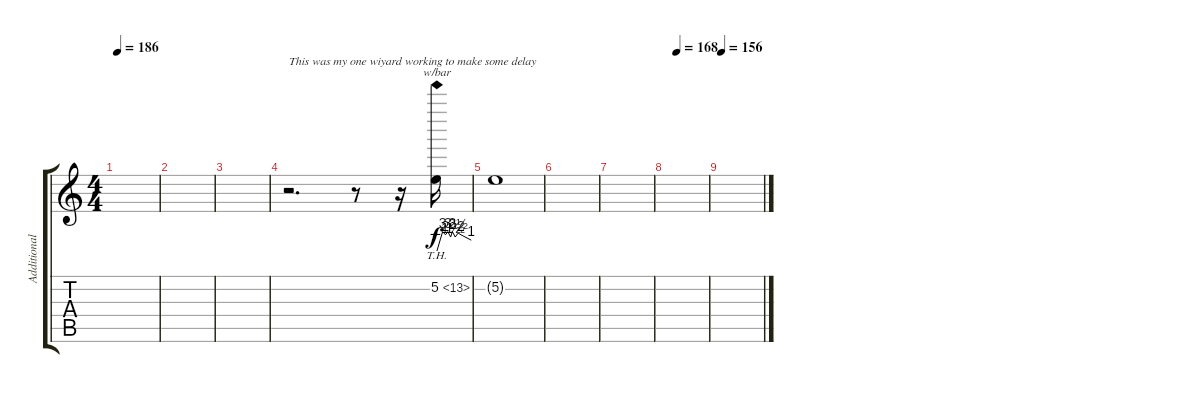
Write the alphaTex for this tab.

\track ("Additional guitar" "Additional") {instrument overdrivenguitar}
\staff {score tabs}
\tuning (E4 B3 G3 D3 A2 E2) {hide}
\ts (4 4)
\tempo 186
\clef g2
\ks c
|
|
|
r.2{d txt "This was my one wiyard working to make some delay "} r.8 r.16 5.2{th 8}.16{tbe (custom default 0 0 10 12 15 8 19 12 24 6 27 12 32 6 37 10 42 8 60 4) volume 13 balance 0} |
5.2{t}.1{balance 8} |
|
|
\tempo (168 0.25)
|
\tempo 156
